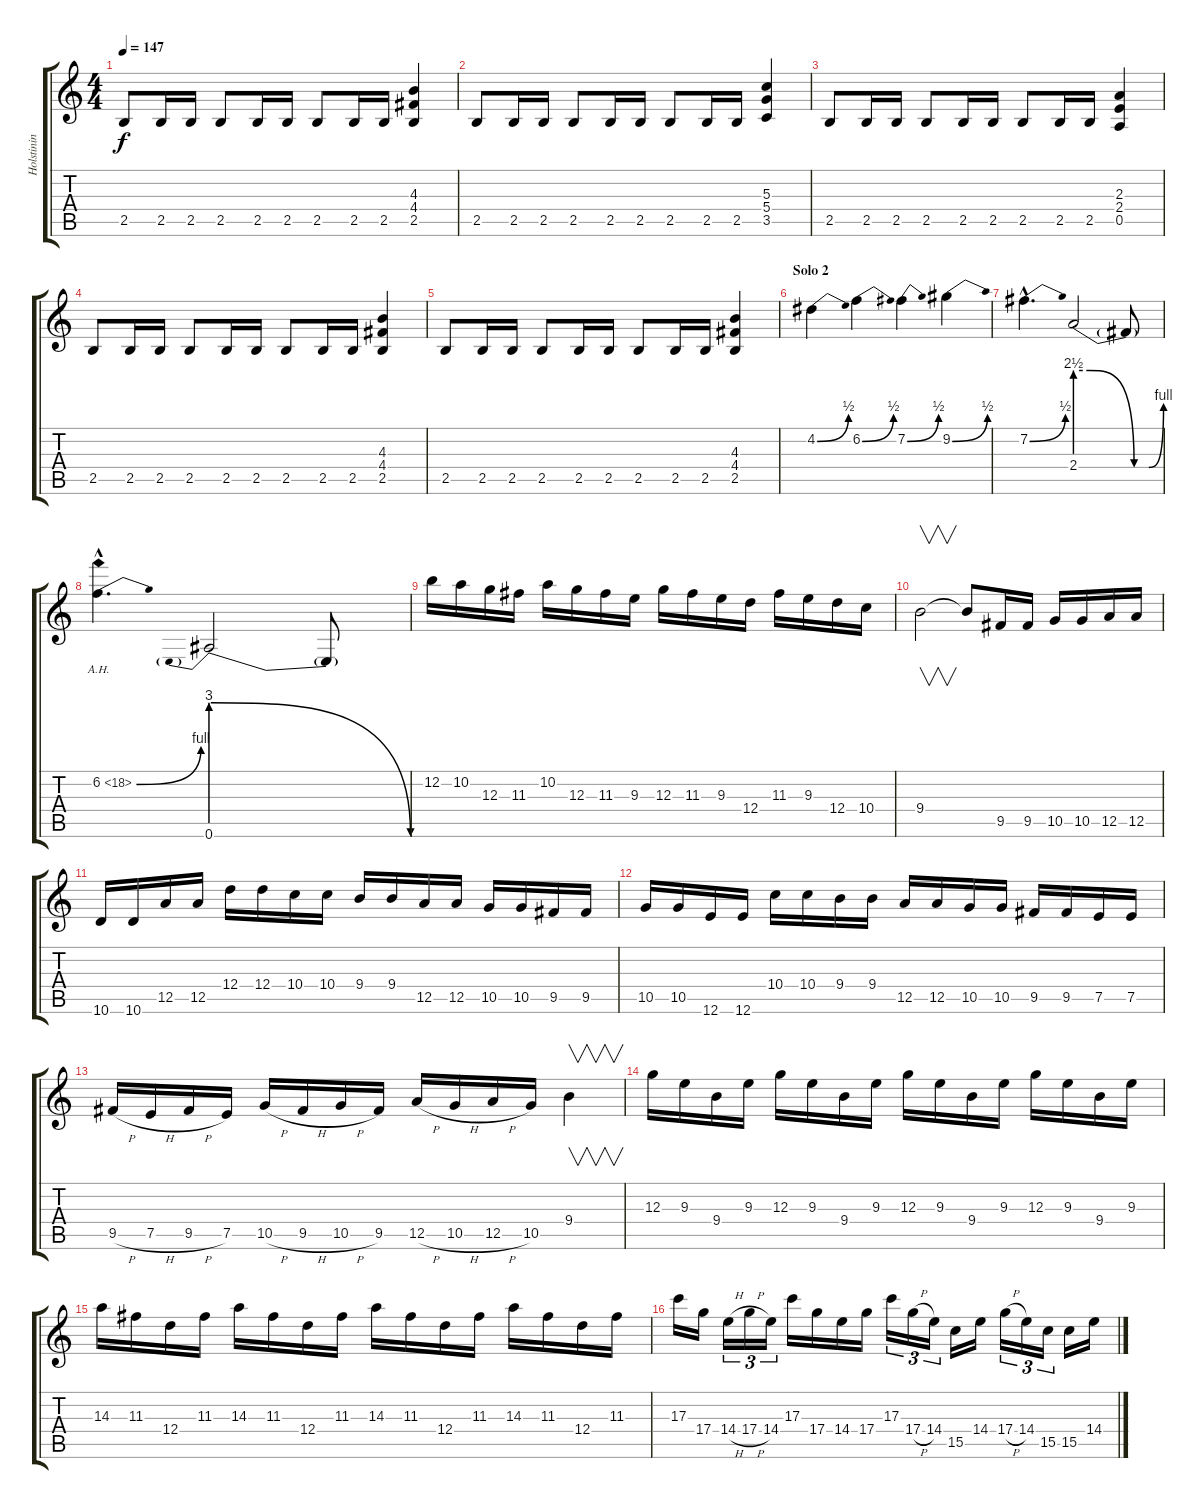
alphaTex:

\track ("Holstinin" "Holstinin") {instrument overdrivenguitar}
\staff {score tabs}
\tuning (E4 B3 G3 D3 A2 E2) {hide}
\ts (4 4)
\tempo 147
\clef g2
\ks c
2.5.8{dy f} 2.5.16 2.5.16 2.5.8 2.5.16 2.5.16 2.5.8 2.5.16 2.5.16 (4.3 4.4 2.5).4 |
2.5.8 2.5.16 2.5.16 2.5.8 2.5.16 2.5.16 2.5.8 2.5.16 2.5.16 (5.3 5.4 3.5).4 |
2.5.8 2.5.16 2.5.16 2.5.8 2.5.16 2.5.16 2.5.8 2.5.16 2.5.16 (2.3 2.4 0.5).4 |
2.5.8 2.5.16 2.5.16 2.5.8 2.5.16 2.5.16 2.5.8 2.5.16 2.5.16 (4.3 4.4 2.5).4 |
2.5.8 2.5.16 2.5.16 2.5.8 2.5.16 2.5.16 2.5.8 2.5.16 2.5.16 (4.3 4.4 2.5).4 |
\section ("" "Solo 2")
4.2{be (bend 0 0 60 2)}.4{volume 14} 6.2{be (bend 0 0 60 2)}.4 7.2{be (bend 0 0 60 2)}.4 9.2{be (bend 0 0 60 2)}.4 |
7.2{be (bend 0 0 60 2) hac}.4{d} 2.4{be (custom 0 10 10 10 40 0 50 0 60 4)}.2 2.4{t}.8 |
6.2{be (bend 0 0 60 4) ah 12 hac}.4{d} 0.6{be (prebendrelease 0 12 60 0)}.2 0.6{t}.8 |
12.2.16 10.2.16 12.3.16 11.3.16 10.2.16 12.3.16 11.3.16 9.3.16 12.3.16 11.3.16 9.3.16 12.4.16 11.3.16 9.3.16 12.4.16 10.4.16 |
9.4.2{v} 9.4{t}.8 9.5.16 9.5.16 10.5.16 10.5.16 12.5.16 12.5.16 |
10.6.16 10.6.16 12.5.16 12.5.16 12.4.16 12.4.16 10.4.16 10.4.16 9.4.16 9.4.16 12.5.16 12.5.16 10.5.16 10.5.16 9.5.16 9.5.16 |
10.5.16 10.5.16 12.6.16 12.6.16 10.4.16 10.4.16 9.4.16 9.4.16 12.5.16 12.5.16 10.5.16 10.5.16 9.5.16 9.5.16 7.5.16 7.5.16 |
9.5{h}.16 7.5{h}.16 9.5{h}.16 7.5.16 10.5{h}.16 9.5{h}.16 10.5{h}.16 9.5.16 12.5{h}.16 10.5{h}.16 12.5{h}.16 10.5.16 9.4.4{v} |
12.3.16 9.3.16 9.4.16 9.3.16 12.3.16 9.3.16 9.4.16 9.3.16 12.3.16 9.3.16 9.4.16 9.3.16 12.3.16 9.3.16 9.4.16 9.3.16 |
14.3.16 11.3.16 12.4.16 11.3.16 14.3.16 11.3.16 12.4.16 11.3.16 14.3.16 11.3.16 12.4.16 11.3.16 14.3.16 11.3.16 12.4.16 11.3.16 |
17.3.16 17.4.16 14.4{h}.16{tu (3 2)} 17.4{h}.16{tu (3 2)} 14.4.16{tu (3 2)} 17.3.16 17.4.16 14.4.16 17.4.16 17.3.16{tu (3 2)} 17.4{h}.16{tu (3 2)} 14.4.16{tu (3 2)} 15.5.16 14.4.16 17.4{h}.16{tu (3 2)} 14.4.16{tu (3 2)} 15.5.16{tu (3 2)} 15.5.16 14.4.16
